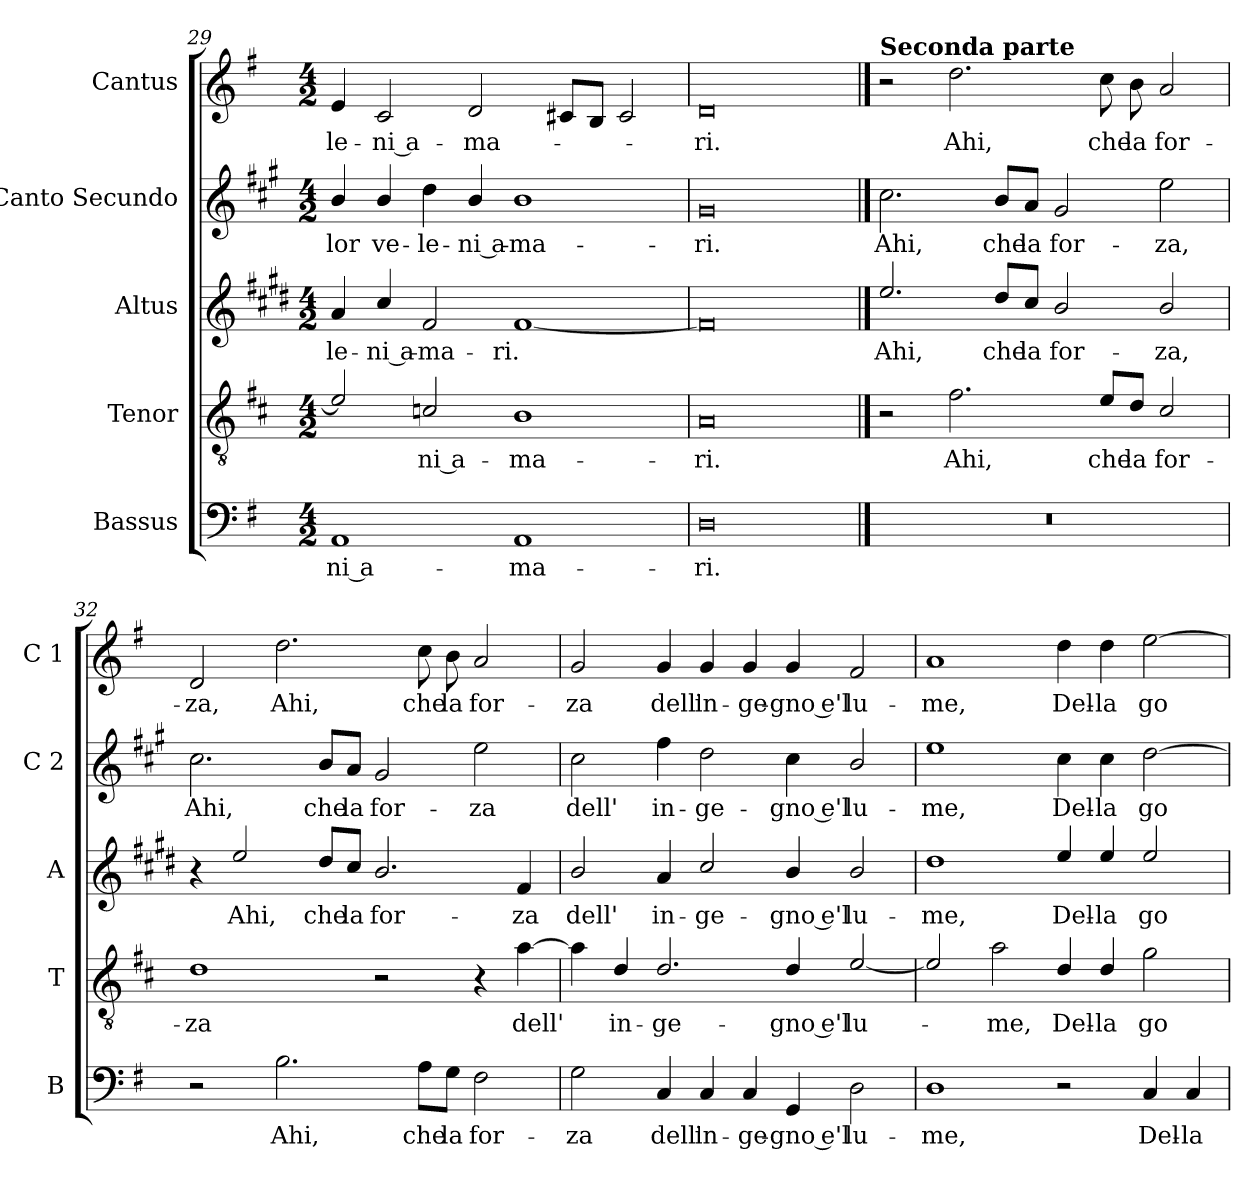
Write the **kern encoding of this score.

**kern	**text	**kern	**text	**kern	**text	**kern	**text	**kern	**text
*part5	*part5	*part4	*part4	*part3	*part3	*part2	*part2	*part1	*part1
*staff5	*staff5	*staff4	*staff4	*staff3	*staff3	*staff2	*staff2	*staff1	*staff1
*I"Bassus	*	*I"Tenor	*	*I"Altus	*	*I"Canto Secundo	*	*I"Cantus	*
*I'B	*	*I'T	*	*I'A	*	*I'C 2	*	*I'C 1	*
*clefF4	*	*clefGv2	*	*clefG2	*	*clefG2	*	*clefG2	*
*	*	*ITrd4c7	*	*ITrd5c9	*	*ITrd1c2	*	*	*
*k[f#]	*	*k[f#]	*	*k[f#]	*	*k[f#]	*	*k[f#]	*
*G:	*	*G:	*	*G:	*	*G:	*	*G:	*
*M4/2	*	*M4/2	*	*M4/2	*	*M4/2	*	*M4/2	*
=29	=29	=29	=29	=29	=29	=29	=29	=29	=29
!	!LO:LY:b	!	!	!	!LO:LY:b	!	!LO:LY:b	!	!LO:LY:b
1AA	-ni a-	2A/]	.	4c/	-le-	4a/	lor	4e/	-le-
!	!	!	!	!	!LO:LY:b	!	!LO:LY:b	!	!LO:LY:b
.	.	.	.	4e/	-ni a-	4a/	ve-	2c/	-ni a-
!	!	!	!LO:LY:b	!	!LO:LY:b	!	!LO:LY:b	!	!
.	.	2Fn/	-ni a-	2A/	-ma-	4cc\	-le-	.	.
!	!	!	!	!	!	!	!LO:LY:b	!	!LO:LY:b
.	.	.	.	.	.	4a/	-ni a-	2d/	-ma-
!	!LO:LY:b	!	!LO:LY:b	!	!LO:LY:b	!	!LO:LY:b	!	!
1AA	-ma-	1E	-ma-	[1A	-ri.	1a	-ma-	.	.
.	.	.	.	.	.	.	.	8c#X/L	.
.	.	.	.	.	.	.	.	8B/J	.
.	.	.	.	.	.	.	.	2c#/	.
=30	=30	=30	=30	=30	=30	=30	=30	=30	=30
!	!LO:LY:b	!	!LO:LY:b	!	!	!	!LO:LY:b	!	!LO:LY:b
0D	-ri.	0D	-ri.	0A]	.	0f#	-ri.	0d	-ri.
!!LO:LB:g=z
==31	==31	==31	==31	==31	==31	==31	==31	==31	==31
!	!	!	!	!	!	!	!	!LO:TX:a:B:t=Seconda parte	!
!	!	!	!	!	!LO:LY:b	!	!LO:LY:b	!	!
0r	.	2r	.	2.g/	Ahi,	2.b\	Ahi,	2r	.
!	!	!	!LO:LY:b	!	!	!	!	!	!LO:LY:b
.	.	2.B\	Ahi,	.	.	.	.	2.dd\	Ahi,
!	!	!	!	!	!LO:LY:b	!	!LO:LY:b	!	!
.	.	.	.	8f#/L	che	8a/L	che	.	.
!	!	!	!	!	!LO:LY:b	!	!LO:LY:b	!	!
.	.	.	.	8e/J	la	8g/J	la	.	.
!	!	!	!	!	!LO:LY:b	!	!LO:LY:b	!	!
.	.	.	.	2d/	for-	2f#/	for-	.	.
!	!	!	!LO:LY:b	!	!	!	!	!	!LO:LY:b
.	.	8A/L	che	.	.	.	.	8cc\	che
!	!	!	!LO:LY:b	!	!	!	!	!	!LO:LY:b
.	.	8G/J	la	.	.	.	.	8b\	la
!	!	!	!LO:LY:b	!	!LO:LY:b	!	!LO:LY:b	!	!LO:LY:b
.	.	2F#/	for-	2d/	-za,	2dd\	-za,	2a/	for-
=32	=32	=32	=32	=32	=32	=32	=32	=32	=32
!	!	!	!LO:LY:b	!	!	!	!LO:LY:b	!	!LO:LY:b
2r	.	1G	-za	4r	.	2.b\	Ahi,	2d/	-za,
!	!	!	!	!	!LO:LY:b	!	!	!	!
.	.	.	.	2g/	Ahi,	.	.	.	.
!	!LO:LY:b	!	!	!	!	!	!	!	!LO:LY:b
2.B\	Ahi,	.	.	.	.	.	.	2.dd\	Ahi,
!	!	!	!	!	!LO:LY:b	!	!LO:LY:b	!	!
.	.	.	.	8f#/L	che	8a/L	che	.	.
!	!	!	!	!	!LO:LY:b	!	!LO:LY:b	!	!
.	.	.	.	8e/J	la	8g/J	la	.	.
!	!	!	!	!	!LO:LY:b	!	!LO:LY:b	!	!
.	.	2r	.	2.d/	for-	2f#/	for-	.	.
!	!LO:LY:b	!	!	!	!	!	!	!	!LO:LY:b
8A\L	che	.	.	.	.	.	.	8cc\	che
!	!LO:LY:b	!	!	!	!	!	!	!	!LO:LY:b
8G\J	la	.	.	.	.	.	.	8b\	la
!	!LO:LY:b	!	!	!	!	!	!LO:LY:b	!	!LO:LY:b
2F#\	for-	4r	.	.	.	2dd\	-za	2a/	for-
!	!	!	!LO:LY:b	!	!LO:LY:b	!	!	!	!
.	.	[4d\	dell'	4A/	-za	.	.	.	.
=33	=33	=33	=33	=33	=33	=33	=33	=33	=33
!	!LO:LY:b	!	!	!	!LO:LY:b	!	!LO:LY:b	!	!LO:LY:b
2G\	-za	4d\]	.	2d/	dell'	2b\	dell'	2g/	-za
!	!	!	!LO:LY:b	!	!	!	!	!	!
.	.	4G/	in-	.	.	.	.	.	.
!	!LO:LY:b	!	!LO:LY:b	!	!LO:LY:b	!	!LO:LY:b	!	!LO:LY:b
4C/	dell'	2.G/	-ge-	4c/	in-	4ee\	in-	4g/	dell'
!	!LO:LY:b	!	!	!	!LO:LY:b	!	!LO:LY:b	!	!LO:LY:b
4C/	in-	.	.	2e/	-ge-	2cc\	-ge-	4g/	in-
!	!LO:LY:b	!	!	!	!	!	!	!	!LO:LY:b
4C/	-ge-	.	.	.	.	.	.	4g/	-ge-
!	!LO:LY:b	!	!LO:LY:b	!	!LO:LY:b	!	!LO:LY:b	!	!LO:LY:b
4GG/	-gno e'l	4G/	-gno e'l	4d/	-gno e'l	4b\	-gno e'l	4g/	-gno e'l
!	!LO:LY:b	!	!LO:LY:b	!	!LO:LY:b	!	!LO:LY:b	!	!LO:LY:b
2D\	lu-	[2A/	lu-	2d/	lu-	2a/	lu-	2f#/	lu-
!!LO:PB:g=z
=34	=34	=34	=34	=34	=34	=34	=34	=34	=34
!	!LO:LY:b	!	!	!	!LO:LY:b	!	!LO:LY:b	!	!LO:LY:b
1D	-me,	2A/]	.	1f#	-me,	1dd	-me,	1a	-me,
!	!	!	!LO:LY:b	!	!	!	!	!	!
.	.	2d\	-me,	.	.	.	.	.	.
!	!	!	!LO:LY:b	!	!LO:LY:b	!	!LO:LY:b	!	!LO:LY:b
2r	.	4G/	Del-	4g/	Del-	4b\	Del-	4dd\	Del-
!	!	!	!LO:LY:b	!	!LO:LY:b	!	!LO:LY:b	!	!LO:LY:b
.	.	4G/	-la	4g/	-la	4b\	-la	4dd\	-la
!	!LO:LY:b	!	!LO:LY:b	!	!LO:LY:b	!	!LO:LY:b	!	!LO:LY:b
4C/	Del-	2c\	go-	2g/	go-	[2cc\	go-	[2ee\	go-
!	!LO:LY:b	!	!	!	!	!	!	!	!
4C/	-la	.	.	.	.	.	.	.	.
=	=	=	=	=	=	=	=	=	=
*-	*-	*-	*-	*-	*-	*-	*-	*-	*-
